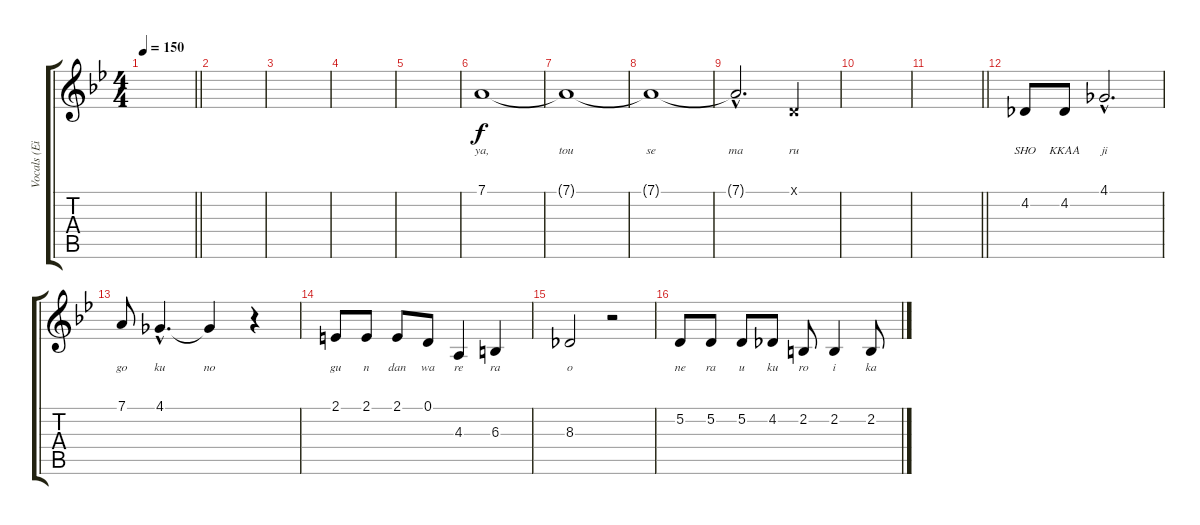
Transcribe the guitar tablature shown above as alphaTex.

\track ("Vocals (Eizo)" "Vocals (Ei") {instrument flute}
\staff {score tabs}
\tuning (D4 A3 F3 C3 G2 D2) {hide}
\ts (4 4)
\tempo 150
\clef g2
\barLineRight lightlight
\ks bb
|
|
|
|
|
7.1.1{lyrics (0 "ya,") lyrics (1 "") lyrics (2 "") lyrics (3 "") lyrics (4 "")} |
7.1{t}.1{lyrics (0 "tou") lyrics (1 "") lyrics (2 "") lyrics (3 "") lyrics (4 "")} |
7.1{t}.1{lyrics (0 "se") lyrics (1 "") lyrics (2 "") lyrics (3 "") lyrics (4 "")} |
7.1{hac t}.2{d lyrics (0 "ma") lyrics (1 "") lyrics (2 "") lyrics (3 "") lyrics (4 "")} 0.1{x}.4{lyrics (0 "ru") lyrics (1 "") lyrics (2 "") lyrics (3 "") lyrics (4 "")} |
|
\barLineRight lightlight
|
4.2.8{lyrics (0 "SHO") lyrics (1 "") lyrics (2 "") lyrics (3 "") lyrics (4 "")} 4.2.8{lyrics (0 "KKAA") lyrics (1 "") lyrics (2 "") lyrics (3 "") lyrics (4 "")} 4.1{hac}.2{d lyrics (0 "ji") lyrics (1 "") lyrics (2 "") lyrics (3 "") lyrics (4 "")} |
7.1.8{lyrics (0 "go") lyrics (1 "") lyrics (2 "") lyrics (3 "") lyrics (4 "")} 4.1{hac}.4{d lyrics (0 "ku") lyrics (1 "") lyrics (2 "") lyrics (3 "") lyrics (4 "")} 4.1{t}.4{lyrics (0 "no") lyrics (1 "") lyrics (2 "") lyrics (3 "") lyrics (4 "")} r.4 |
2.1.8{lyrics (0 "gu") lyrics (1 "") lyrics (2 "") lyrics (3 "") lyrics (4 "")} 2.1.8{lyrics (0 "n") lyrics (1 "") lyrics (2 "") lyrics (3 "") lyrics (4 "")} 2.1.8{lyrics (0 "dan") lyrics (1 "") lyrics (2 "") lyrics (3 "") lyrics (4 "")} 0.1.8{lyrics (0 "wa") lyrics (1 "") lyrics (2 "") lyrics (3 "") lyrics (4 "")} 4.3.4{lyrics (0 "re") lyrics (1 "") lyrics (2 "") lyrics (3 "") lyrics (4 "")} 6.3.4{lyrics (0 "ra") lyrics (1 "") lyrics (2 "") lyrics (3 "") lyrics (4 "")} |
8.3.2{lyrics (0 "o") lyrics (1 "") lyrics (2 "") lyrics (3 "") lyrics (4 "")} r.2 |
5.2.8{lyrics (0 "ne") lyrics (1 "") lyrics (2 "") lyrics (3 "") lyrics (4 "")} 5.2.8{lyrics (0 "ra") lyrics (1 "") lyrics (2 "") lyrics (3 "") lyrics (4 "")} 5.2.8{lyrics (0 "u") lyrics (1 "") lyrics (2 "") lyrics (3 "") lyrics (4 "")} 4.2.8{lyrics (0 "ku") lyrics (1 "") lyrics (2 "") lyrics (3 "") lyrics (4 "")} 2.2.8{lyrics (0 "ro") lyrics (1 "") lyrics (2 "") lyrics (3 "") lyrics (4 "")} 2.2.4{lyrics (0 "i") lyrics (1 "") lyrics (2 "") lyrics (3 "") lyrics (4 "")} 2.2.8{lyrics (0 "ka") lyrics (1 "") lyrics (2 "") lyrics (3 "") lyrics (4 "")}
